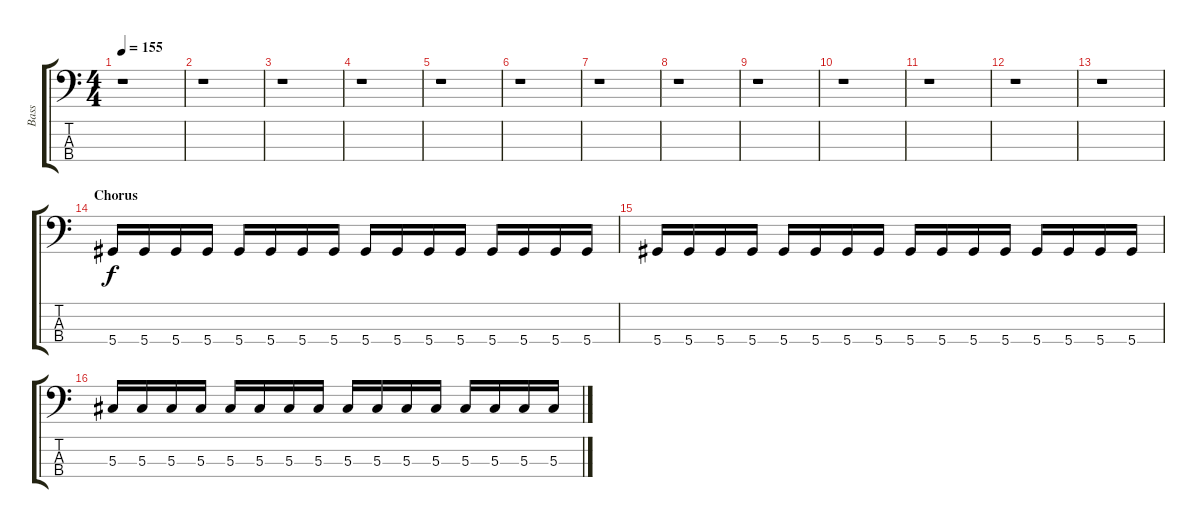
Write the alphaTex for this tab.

\track ("Bass" "Bass") {instrument electricbassfinger}
\staff {score tabs}
\tuning (Gb2 Db2 Ab1 Eb1) {hide}
\ts (4 4)
\tempo 155
\clef f4
\ks c
r.1{dy f} |
r.1 |
r.1 |
r.1 |
r.1 |
r.1 |
r.1 |
r.1 |
r.1 |
r.1 |
r.1 |
r.1 |
r.1 |
\section ("" "Chorus")
5.4.16 5.4.16 5.4.16 5.4.16 5.4.16 5.4.16 5.4.16 5.4.16 5.4.16 5.4.16 5.4.16 5.4.16 5.4.16 5.4.16 5.4.16 5.4.16 |
5.4.16 5.4.16 5.4.16 5.4.16 5.4.16 5.4.16 5.4.16 5.4.16 5.4.16 5.4.16 5.4.16 5.4.16 5.4.16 5.4.16 5.4.16 5.4.16 |
5.3.16 5.3.16 5.3.16 5.3.16 5.3.16 5.3.16 5.3.16 5.3.16 5.3.16 5.3.16 5.3.16 5.3.16 5.3.16 5.3.16 5.3.16 5.3.16
